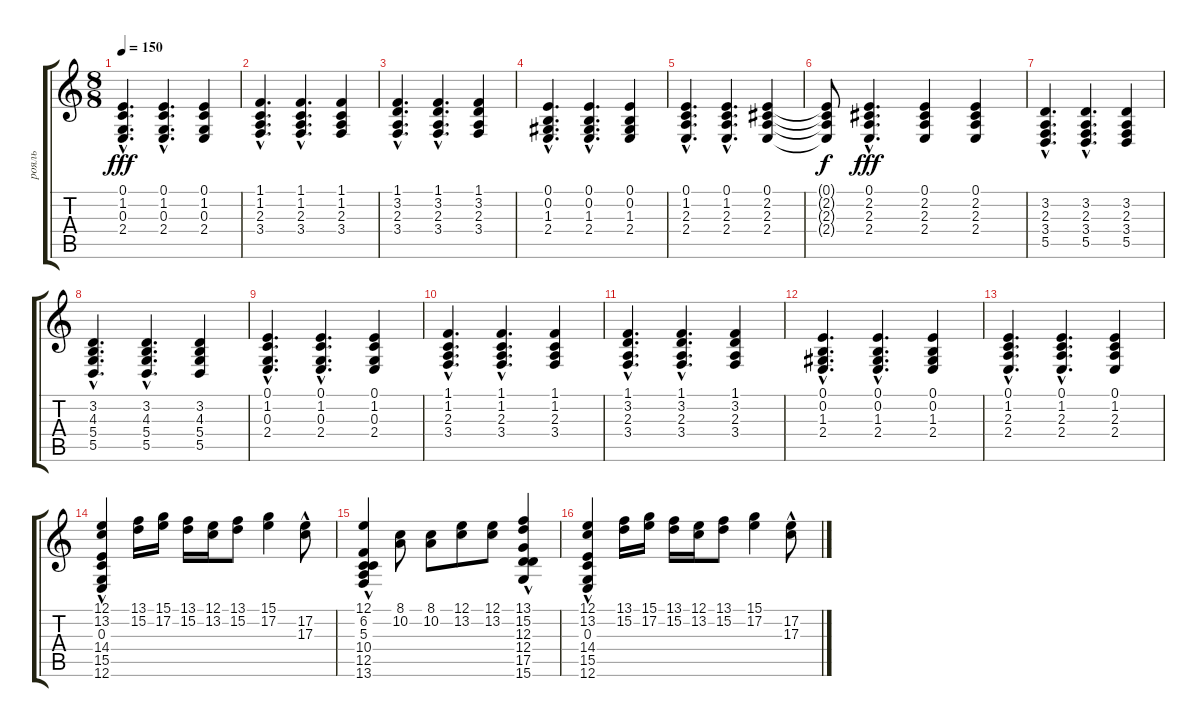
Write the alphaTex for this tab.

\track ("рояль" "рояль") {instrument brightacousticpiano}
\staff {score tabs}
\tuning (E4 B3 G3 D3 A2 E2) {hide}
\ts (8 8)
\tempo 150
\clef g2
\ks c
(0.1{hac} 1.2{hac} 0.3{hac} 2.4{hac}).4{d dy fff} (0.1{hac} 1.2{hac} 0.3{hac} 2.4{hac}).4{d} (0.1 1.2 0.3 2.4).4 |
(1.1{hac} 1.2{hac} 2.3{hac} 3.4{hac}).4{d} (1.1{hac} 1.2{hac} 2.3{hac} 3.4{hac}).4{d} (1.1 1.2 2.3 3.4).4 |
(1.1{hac} 3.2{hac} 2.3{hac} 3.4{hac}).4{d} (1.1{hac} 3.2{hac} 2.3{hac} 3.4{hac}).4{d} (1.1 3.2 2.3 3.4).4 |
(0.1{hac} 0.2{hac} 1.3{hac} 2.4{hac}).4{d} (0.1{hac} 0.2{hac} 1.3{hac} 2.4{hac}).4{d} (0.1 0.2 1.3 2.4).4 |
(0.1{hac} 1.2{hac} 2.3{hac} 2.4{hac}).4{d} (0.1{hac} 1.2{hac} 2.3{hac} 2.4{hac}).4{d} (0.1 2.2 2.3 2.4).4 |
(0.1{t} 2.2{t} 2.3{t} 2.4{t}).8{dy f} (0.1{hac} 2.2{hac} 2.3{hac} 2.4{hac}).4{d dy fff} (0.1 2.2 2.3 2.4).4 (0.1 2.2 2.3 2.4).4 |
(3.2{hac} 2.3{hac} 3.4{hac} 5.5{hac}).4{d} (3.2{hac} 2.3{hac} 3.4{hac} 5.5{hac}).4{d} (3.2 2.3 3.4 5.5).4 |
(3.2{hac} 4.3{hac} 5.4{hac} 5.5{hac}).4{d} (3.2{hac} 4.3{hac} 5.4{hac} 5.5{hac}).4{d} (3.2 4.3 5.4 5.5).4 |
(0.1{hac} 1.2{hac} 0.3{hac} 2.4{hac}).4{d} (0.1{hac} 1.2{hac} 0.3{hac} 2.4{hac}).4{d} (0.1 1.2 0.3 2.4).4 |
(1.1{hac} 1.2{hac} 2.3{hac} 3.4{hac}).4{d} (1.1{hac} 1.2{hac} 2.3{hac} 3.4{hac}).4{d} (1.1 1.2 2.3 3.4).4 |
(1.1{hac} 3.2{hac} 2.3{hac} 3.4{hac}).4{d} (1.1{hac} 3.2{hac} 2.3{hac} 3.4{hac}).4{d} (1.1 3.2 2.3 3.4).4 |
(0.1{hac} 0.2{hac} 1.3{hac} 2.4{hac}).4{d} (0.1{hac} 0.2{hac} 1.3{hac} 2.4{hac}).4{d} (0.1 0.2 1.3 2.4).4 |
(0.1{hac} 1.2{hac} 2.3{hac} 2.4{hac}).4{d} (0.1{hac} 1.2{hac} 2.3{hac} 2.4{hac}).4{d} (0.1 1.2 2.3 2.4).4 |
(12.1 13.2 0.3 14.4{hac} 15.5 12.6).4 (13.1 15.2).16 (15.1 17.2).16 (13.1 15.2).16 (12.1 13.2).16 (13.1 15.2).8 (15.1 17.2).4 (17.2 17.3{hac}).8 |
(12.1 6.2 5.3{hac} 10.4{hac} 12.5{hac} 13.6{hac}).4 (8.1 10.2).8 (8.1 10.2).8 (12.1 13.2).8 (12.1 13.2).8 (13.1 15.2 12.3{hac} 12.4 17.5 15.6).4 |
(12.1 13.2 0.3 14.4{hac} 15.5 12.6).4 (13.1 15.2).16 (15.1 17.2).16 (13.1 15.2).16 (12.1 13.2).16 (13.1 15.2).8 (15.1 17.2).4 (17.2 17.3{hac}).8
